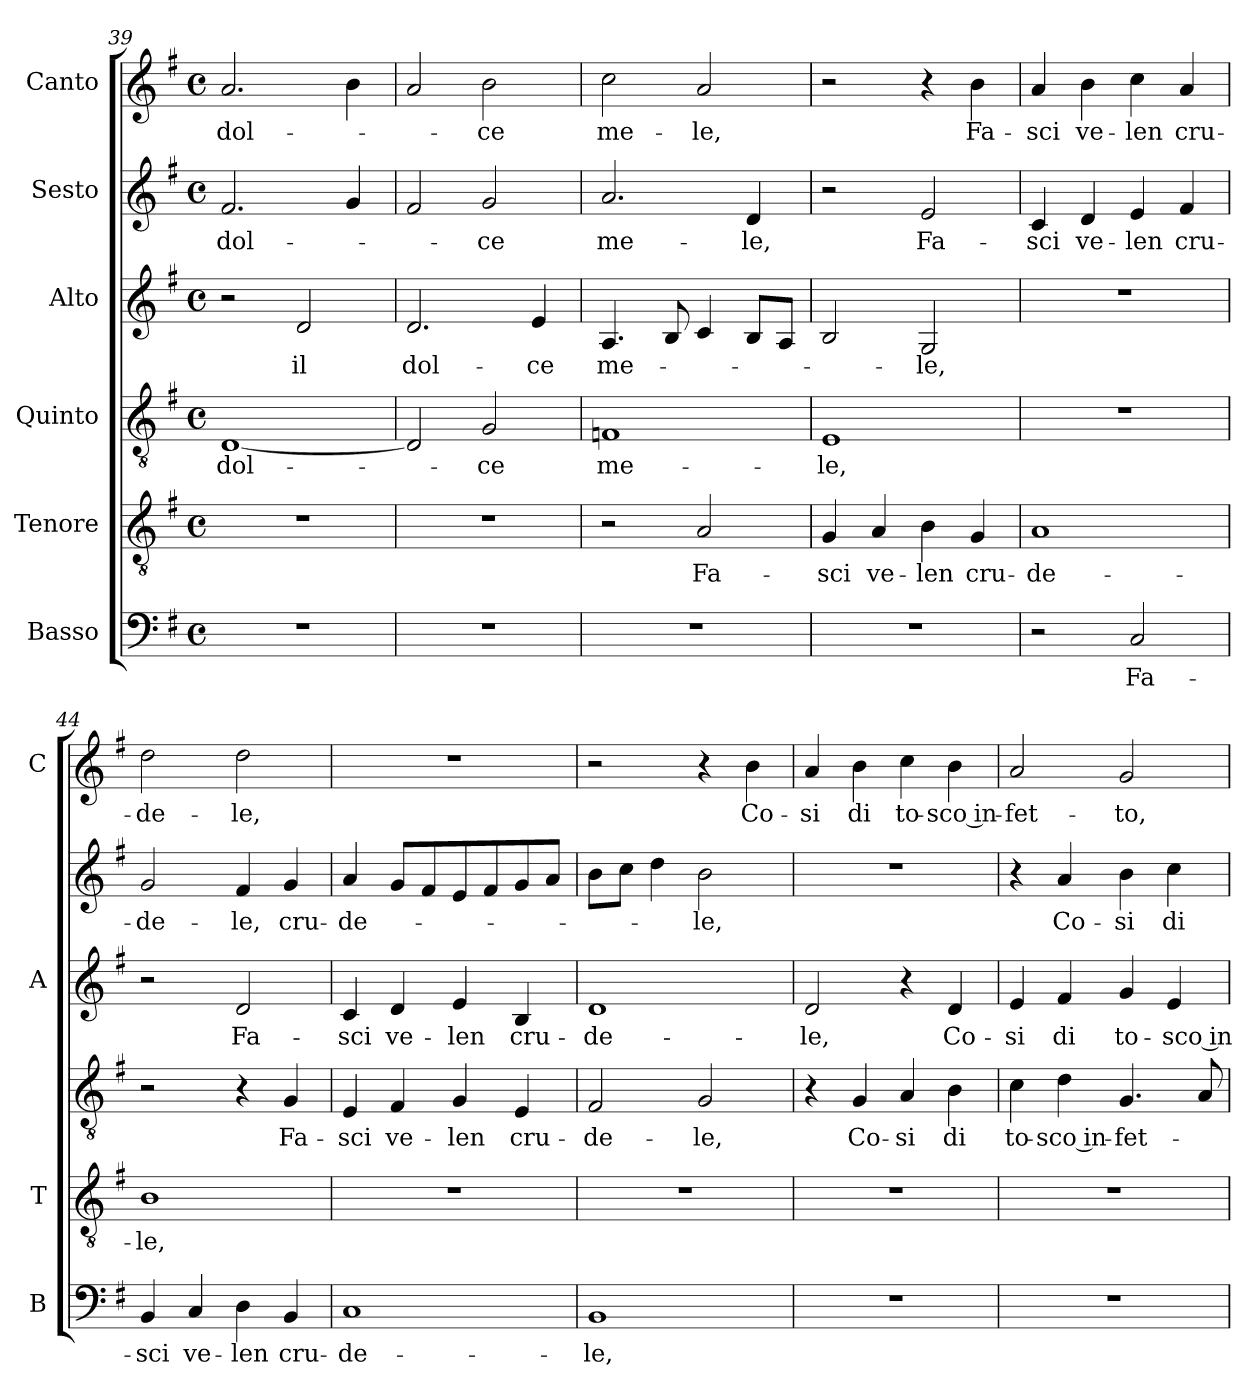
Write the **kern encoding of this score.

**kern	**text	**kern	**text	**kern	**text	**kern	**text	**kern	**text	**kern	**text
*part6	*part6	*part5	*part5	*part4	*part4	*part3	*part3	*part2	*part2	*part1	*part1
*staff6	*staff6	*staff5	*staff5	*staff4	*staff4	*staff3	*staff3	*staff2	*staff2	*staff1	*staff1
*I"Basso	*	*I"Tenore	*	*I"Quinto	*	*I"Alto	*	*I"Sesto	*	*I"Canto	*
*I'B	*	*I'T	*	*	*	*I'A	*	*	*	*I'C	*
!!LO:LB:g=z
*clefF4	*	*clefGv2	*	*clefGv2	*	*clefG2	*	*clefG2	*	*clefG2	*
*k[f#]	*	*k[f#]	*	*k[f#]	*	*k[f#]	*	*k[f#]	*	*k[f#]	*
*G:	*	*G:	*	*G:	*	*G:	*	*G:	*	*G:	*
*M4/4	*	*M4/4	*	*M4/4	*	*M4/4	*	*M4/4	*	*M4/4	*
*met(c)	*	*met(c)	*	*met(c)	*	*met(c)	*	*met(c)	*	*met(c)	*
=39	=39	=39	=39	=39	=39	=39	=39	=39	=39	=39	=39
!	!	!	!	!	!LO:LY:b	!	!	!	!LO:LY:b	!	!LO:LY:b
1r	.	1r	.	[1D	dol-	2r	.	2.f#/	dol-	2.a/	dol-
!	!	!	!	!	!	!	!LO:LY:b	!	!	!	!
.	.	.	.	.	.	2d/	il	.	.	.	.
.	.	.	.	.	.	.	.	4g/	.	4b\	.
=40	=40	=40	=40	=40	=40	=40	=40	=40	=40	=40	=40
!	!	!	!	!	!	!	!LO:LY:b	!	!	!	!
1r	.	1r	.	2D/]	.	2.d/	dol-	2f#/	.	2a/	.
!	!	!	!	!	!LO:LY:b	!	!	!	!LO:LY:b	!	!LO:LY:b
.	.	.	.	2G/	-ce	.	.	2g/	-ce	2b\	-ce
!	!	!	!	!	!	!	!LO:LY:b	!	!	!	!
.	.	.	.	.	.	4e/	-ce	.	.	.	.
=41	=41	=41	=41	=41	=41	=41	=41	=41	=41	=41	=41
!	!	!	!	!	!LO:LY:b	!	!LO:LY:b	!	!LO:LY:b	!	!LO:LY:b
1r	.	2r	.	1Fn	me-	4.A/	me-	2.a/	me-	2cc\	me-
.	.	.	.	.	.	8B/	.	.	.	.	.
!	!	!	!LO:LY:b	!	!	!	!	!	!	!	!LO:LY:b
.	.	2A/	Fa-	.	.	4c/	.	.	.	2a/	-le,
!	!	!	!	!	!	!	!	!	!LO:LY:b	!	!
.	.	.	.	.	.	8B/L	.	4d/	-le,	.	.
.	.	.	.	.	.	8A/J	.	.	.	.	.
=42	=42	=42	=42	=42	=42	=42	=42	=42	=42	=42	=42
!	!	!	!LO:LY:b	!	!LO:LY:b	!	!	!	!	!	!
1r	.	4G/	-sci	1E	-le,	2B/	.	2r	.	2r	.
!	!	!	!LO:LY:b	!	!	!	!	!	!	!	!
.	.	4A/	ve-	.	.	.	.	.	.	.	.
!	!	!	!LO:LY:b	!	!	!	!LO:LY:b	!	!LO:LY:b	!	!
.	.	4B\	-len	.	.	2G/	-le,	2e/	Fa-	4r	.
!	!	!	!LO:LY:b	!	!	!	!	!	!	!	!LO:LY:b
.	.	4G/	cru-	.	.	.	.	.	.	4b\	Fa-
=43	=43	=43	=43	=43	=43	=43	=43	=43	=43	=43	=43
!	!	!	!LO:LY:b	!	!	!	!	!	!LO:LY:b	!	!LO:LY:b
2r	.	1A	-de-	1r	.	1r	.	4c/	-sci	4a/	-sci
!	!	!	!	!	!	!	!	!	!LO:LY:b	!	!LO:LY:b
.	.	.	.	.	.	.	.	4d/	ve-	4b\	ve-
!	!LO:LY:b	!	!	!	!	!	!	!	!LO:LY:b	!	!LO:LY:b
2C/	Fa-	.	.	.	.	.	.	4e/	-len	4cc\	-len
!	!	!	!	!	!	!	!	!	!LO:LY:b	!	!LO:LY:b
.	.	.	.	.	.	.	.	4f#/	cru-	4a/	cru-
=44	=44	=44	=44	=44	=44	=44	=44	=44	=44	=44	=44
!	!LO:LY:b	!	!LO:LY:b	!	!	!	!	!	!LO:LY:b	!	!LO:LY:b
4BB/	-sci	1B	-le,	2r	.	2r	.	2g/	-de-	2dd\	-de-
!	!LO:LY:b	!	!	!	!	!	!	!	!	!	!
4C/	ve-	.	.	.	.	.	.	.	.	.	.
!	!LO:LY:b	!	!	!	!	!	!LO:LY:b	!	!LO:LY:b	!	!LO:LY:b
4D\	-len	.	.	4r	.	2d/	Fa-	4f#/	-le,	2dd\	-le,
!	!LO:LY:b	!	!	!	!LO:LY:b	!	!	!	!LO:LY:b	!	!
4BB/	cru-	.	.	4G/	Fa-	.	.	4g/	cru-	.	.
=45	=45	=45	=45	=45	=45	=45	=45	=45	=45	=45	=45
!	!LO:LY:b	!	!	!	!LO:LY:b	!	!LO:LY:b	!	!LO:LY:b	!	!
1C	-de-	1r	.	4E/	-sci	4c/	-sci	4a/	-de-	1r	.
!	!	!	!	!	!LO:LY:b	!	!LO:LY:b	!	!	!	!
.	.	.	.	4F#/	ve-	4d/	ve-	8g/L	.	.	.
.	.	.	.	.	.	.	.	8f#/	.	.	.
!	!	!	!	!	!LO:LY:b	!	!LO:LY:b	!	!	!	!
.	.	.	.	4G/	-len	4e/	-len	8e/	.	.	.
.	.	.	.	.	.	.	.	8f#/	.	.	.
!	!	!	!	!	!LO:LY:b	!	!LO:LY:b	!	!	!	!
.	.	.	.	4E/	cru-	4B/	cru-	8g/	.	.	.
.	.	.	.	.	.	.	.	8a/J	.	.	.
=46	=46	=46	=46	=46	=46	=46	=46	=46	=46	=46	=46
!	!LO:LY:b	!	!	!	!LO:LY:b	!	!LO:LY:b	!	!	!	!
1BB	-le,	1r	.	2F#/	-de-	1d	-de-	8b\L	.	2r	.
.	.	.	.	.	.	.	.	8cc\J	.	.	.
.	.	.	.	.	.	.	.	4dd\	.	.	.
!	!	!	!	!	!LO:LY:b	!	!	!	!LO:LY:b	!	!
.	.	.	.	2G/	-le,	.	.	2b\	-le,	4r	.
!	!	!	!	!	!	!	!	!	!	!	!LO:LY:b
.	.	.	.	.	.	.	.	.	.	4b\	Co-
!!LO:LB:g=z
=47	=47	=47	=47	=47	=47	=47	=47	=47	=47	=47	=47
!	!	!	!	!	!	!	!LO:LY:b	!	!	!	!LO:LY:b
1r	.	1r	.	4r	.	2d/	-le,	1r	.	4a/	-si
!	!	!	!	!	!LO:LY:b	!	!	!	!	!	!LO:LY:b
.	.	.	.	4G/	Co-	.	.	.	.	4b\	di
!	!	!	!	!	!LO:LY:b	!	!	!	!	!	!LO:LY:b
.	.	.	.	4A/	-si	4r	.	.	.	4cc\	to-
!	!	!	!	!	!LO:LY:b	!	!LO:LY:b	!	!	!	!LO:LY:b
.	.	.	.	4B\	di	4d/	Co-	.	.	4b\	-sco in-
=48	=48	=48	=48	=48	=48	=48	=48	=48	=48	=48	=48
!	!	!	!	!	!LO:LY:b	!	!LO:LY:b	!	!	!	!LO:LY:b
1r	.	1r	.	4c\	to-	4e/	-si	4r	.	2a/	-fet-
!	!	!	!	!	!LO:LY:b	!	!LO:LY:b	!	!LO:LY:b	!	!
.	.	.	.	4d\	-sco in-	4f#/	di	4a/	Co-	.	.
!	!	!	!	!	!LO:LY:b	!	!LO:LY:b	!	!LO:LY:b	!	!LO:LY:b
.	.	.	.	4.G/	-fet-	4g/	to-	4b\	-si	2g/	-to,
!	!	!	!	!	!	!	!LO:LY:b	!	!LO:LY:b	!	!
.	.	.	.	.	.	4e/	-sco in-	4cc\	di	.	.
.	.	.	.	8A/	.	.	.	.	.	.	.
=	=	=	=	=	=	=	=	=	=	=	=
*-	*-	*-	*-	*-	*-	*-	*-	*-	*-	*-	*-
